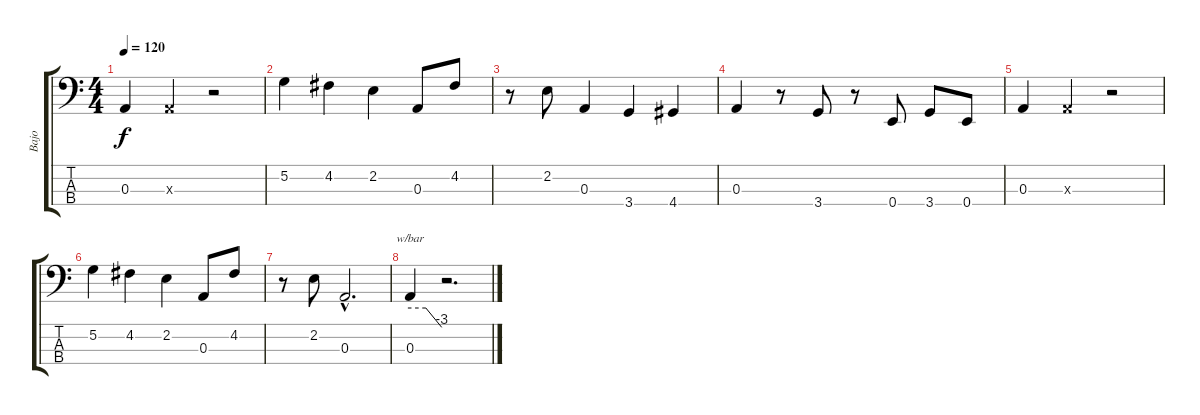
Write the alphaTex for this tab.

\track ("Bajo" "Bajo") {instrument electricbasspick}
\staff {score tabs}
\tuning (G2 D2 A1 E1) {hide}
\ts (4 4)
\tempo 120
\clef f4
\ks c
0.3.4{dy f} 0.3{x}.4 r.2 |
5.2.4 4.2.4 2.2.4 0.3.8 4.2.8 |
r.8 2.2.8 0.3.4 3.4.4 4.4.4 |
0.3.4 r.8 3.4.8 r.8 0.4.8 3.4.8 0.4.8 |
0.3.4 0.3{x}.4 r.2 |
5.2.4 4.2.4 2.2.4 0.3.8 4.2.8 |
r.8 2.2.8 0.3{hac}.2{d} |
0.3.4{tbe (custom default 0 0 30 0 60 -12)} r.2{d}
